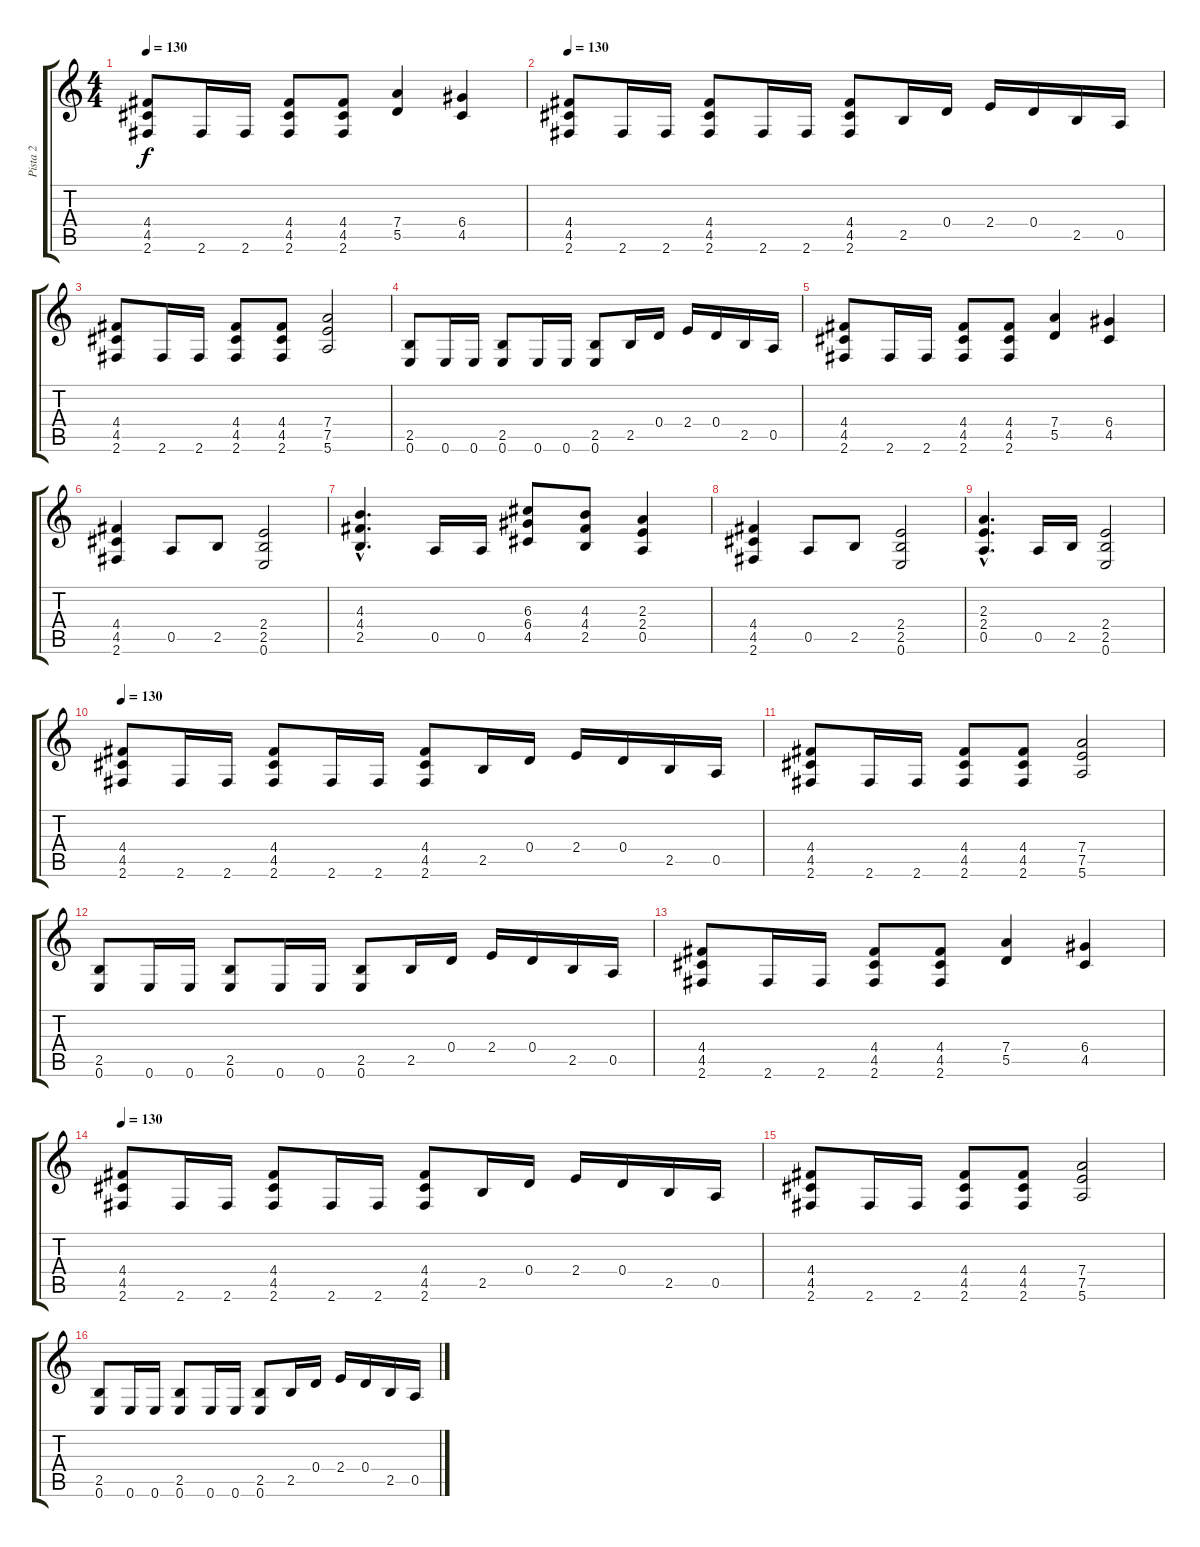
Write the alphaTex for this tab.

\track ("Pista 2" "Pista 2") {instrument distortionguitar}
\staff {score tabs}
\tuning (E4 B3 G3 D3 A2 E2) {hide}
\ts (4 4)
\tempo 130
\clef g2
\ks c
(4.4 4.5 2.6).8{dy f} 2.6.16 2.6.16 (4.4 4.5 2.6).8 (4.4 4.5 2.6).8 (7.4 5.5).4 (6.4 4.5).4 |
\tempo 130
(4.4 4.5 2.6).8 2.6.16 2.6.16 (4.4 4.5 2.6).8 2.6.16 2.6.16 (4.4 4.5 2.6).8 2.5.16 0.4.16 2.4.16 0.4.16 2.5.16 0.5.16 |
(4.4 4.5 2.6).8 2.6.16 2.6.16 (4.4 4.5 2.6).8 (4.4 4.5 2.6).8 (7.4 7.5 5.6).2 |
(2.5 0.6).8 0.6.16 0.6.16 (2.5 0.6).8 0.6.16 0.6.16 (2.5 0.6).8 2.5.16 0.4.16 2.4.16 0.4.16 2.5.16 0.5.16 |
(4.4 4.5 2.6).8 2.6.16 2.6.16 (4.4 4.5 2.6).8 (4.4 4.5 2.6).8 (7.4 5.5).4 (6.4 4.5).4 |
(4.4 4.5 2.6).4 0.5.8 2.5.8 (2.4 2.5 0.6).2 |
(4.3{hac} 4.4{hac} 2.5{hac}).4{d} 0.5.16 0.5.16 (6.3 6.4 4.5).8 (4.3 4.4 2.5).8 (2.3 2.4 0.5).4 |
(4.4 4.5 2.6).4 0.5.8 2.5.8 (2.4 2.5 0.6).2 |
(2.3{hac} 2.4{hac} 0.5{hac}).4{d} 0.5.16 2.5.16 (2.4 2.5 0.6).2 |
\tempo 130
(4.4 4.5 2.6).8 2.6.16 2.6.16 (4.4 4.5 2.6).8 2.6.16 2.6.16 (4.4 4.5 2.6).8 2.5.16 0.4.16 2.4.16 0.4.16 2.5.16 0.5.16 |
(4.4 4.5 2.6).8 2.6.16 2.6.16 (4.4 4.5 2.6).8 (4.4 4.5 2.6).8 (7.4 7.5 5.6).2 |
(2.5 0.6).8 0.6.16 0.6.16 (2.5 0.6).8 0.6.16 0.6.16 (2.5 0.6).8 2.5.16 0.4.16 2.4.16 0.4.16 2.5.16 0.5.16 |
(4.4 4.5 2.6).8 2.6.16 2.6.16 (4.4 4.5 2.6).8 (4.4 4.5 2.6).8 (7.4 5.5).4 (6.4 4.5).4 |
\tempo 130
(4.4 4.5 2.6).8 2.6.16 2.6.16 (4.4 4.5 2.6).8 2.6.16 2.6.16 (4.4 4.5 2.6).8 2.5.16 0.4.16 2.4.16 0.4.16 2.5.16 0.5.16 |
(4.4 4.5 2.6).8 2.6.16 2.6.16 (4.4 4.5 2.6).8 (4.4 4.5 2.6).8 (7.4 7.5 5.6).2 |
(2.5 0.6).8 0.6.16 0.6.16 (2.5 0.6).8 0.6.16 0.6.16 (2.5 0.6).8 2.5.16 0.4.16 2.4.16 0.4.16 2.5.16 0.5.16
